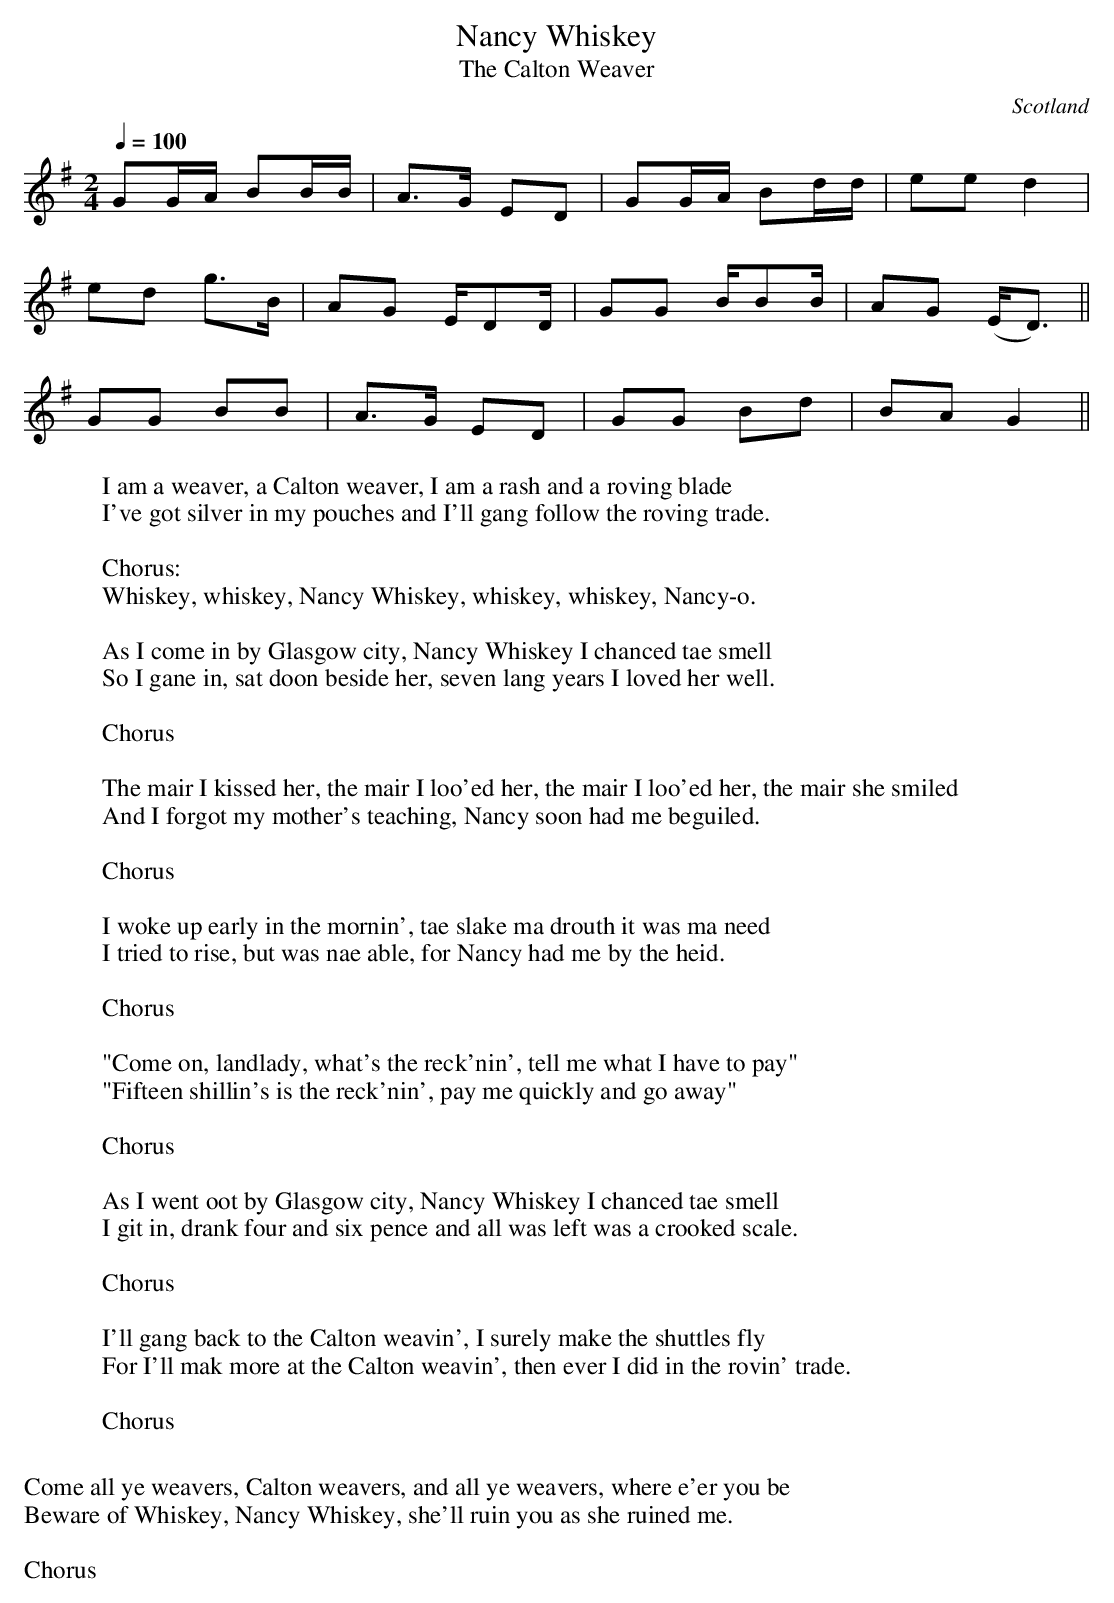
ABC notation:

X:1
T:Nancy Whiskey
T:Calton Weaver, The
O:Scotland
M:2/4
L:1/8
Q:1/4=100
K:G
GG/A/ BB/B/ | A>G ED | GG/A/ Bd/d/ | ee d2 |
ed g>B | AG E/DD/ | GG B/BB/ | AG (E<D) ||
GG BB | A>G ED | GG Bd | BA G2 ||
W:I am a weaver, a Calton weaver, I am a rash and a roving blade
W:I've got silver in my pouches and I'll gang follow the roving trade.
W:
W:Chorus:
W:Whiskey, whiskey, Nancy Whiskey, whiskey, whiskey, Nancy-o.
W:
W:As I come in by Glasgow city, Nancy Whiskey I chanced tae smell
W:So I gane in, sat doon beside her, seven lang years I loved her well.
W:
W:Chorus
W:
W:The mair I kissed her, the mair I loo'ed her, the mair I loo'ed her, the mair she smiled
W:And I forgot my mother's teaching, Nancy soon had me beguiled.
W:
W:Chorus
W:
W:I woke up early in the mornin', tae slake ma drouth it was ma need
W:I tried to rise, but was nae able, for Nancy had me by the heid.
W:
W:Chorus
W:
W:"Come on, landlady, what's the reck'nin', tell me what I have to pay"
W:"Fifteen shillin's is the reck'nin', pay me quickly and go away"
W:
W:Chorus
W:
W:As I went oot by Glasgow city, Nancy Whiskey I chanced tae smell
W:I git in, drank four and six pence and all was left was a crooked scale.
W:
W:Chorus
W:
W:I'll gang back to the Calton weavin', I surely make the shuttles fly
W:For I'll mak more at the Calton weavin', then ever I did in the rovin' trade.
W:
W:Chorus
W:
W:Come all ye weavers, Calton weavers, and all ye weavers, where e'er you be
W:Beware of Whiskey, Nancy Whiskey, she'll ruin you as she ruined me.
W:
W:Chorus
